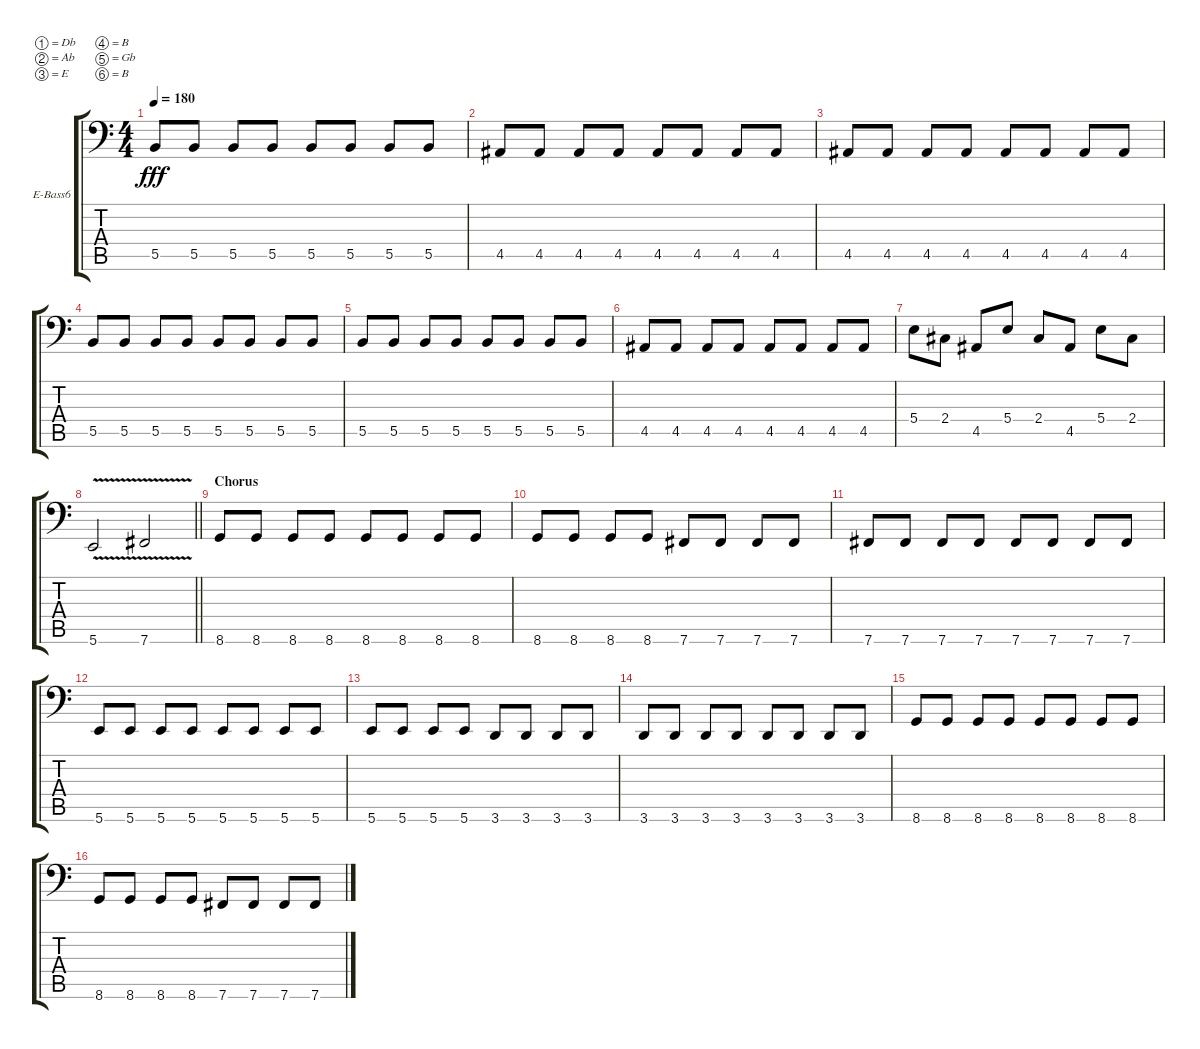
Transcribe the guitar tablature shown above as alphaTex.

\bracketExtendMode groupsimilarinstruments
\firstSystemTrackNameOrientation horizontal
\otherSystemsTrackNameOrientation horizontal
\track ("Bass " "E-Bass6") {instrument electricbassfinger}
\staff {score tabs}
\tuning (Db3 Ab2 E2 B1 Gb1 B0)
\ts (4 4)
\tempo 180
\clef f4
\ks c
5.5.8{dy fff} 5.5.8 5.5.8 5.5.8 5.5.8 5.5.8 5.5.8 5.5.8 |
4.5.8 4.5.8 4.5.8 4.5.8 4.5.8 4.5.8 4.5.8 4.5.8 |
4.5.8 4.5.8 4.5.8 4.5.8 4.5.8 4.5.8 4.5.8 4.5.8 |
5.5.8 5.5.8 5.5.8 5.5.8 5.5.8 5.5.8 5.5.8 5.5.8 |
5.5.8 5.5.8 5.5.8 5.5.8 5.5.8 5.5.8 5.5.8 5.5.8 |
4.5.8 4.5.8 4.5.8 4.5.8 4.5.8 4.5.8 4.5.8 4.5.8 |
5.4.8 2.4.8 4.5.8 5.4.8 2.4.8 4.5.8 5.4.8 2.4.8 |
\barLineRight lightlight
5.6{v}.2 7.6{v}.2 |
\section ("" "Chorus")
8.6.8 8.6.8 8.6.8 8.6.8 8.6.8 8.6.8 8.6.8 8.6.8 |
8.6.8 8.6.8 8.6.8 8.6.8 7.6.8 7.6.8 7.6.8 7.6.8 |
7.6.8 7.6.8 7.6.8 7.6.8 7.6.8 7.6.8 7.6.8 7.6.8 |
5.6.8 5.6.8 5.6.8 5.6.8 5.6.8 5.6.8 5.6.8 5.6.8 |
5.6.8 5.6.8 5.6.8 5.6.8 3.6.8 3.6.8 3.6.8 3.6.8 |
3.6.8 3.6.8 3.6.8 3.6.8 3.6.8 3.6.8 3.6.8 3.6.8 |
8.6.8 8.6.8 8.6.8 8.6.8 8.6.8 8.6.8 8.6.8 8.6.8 |
8.6.8 8.6.8 8.6.8 8.6.8 7.6.8 7.6.8 7.6.8 7.6.8
